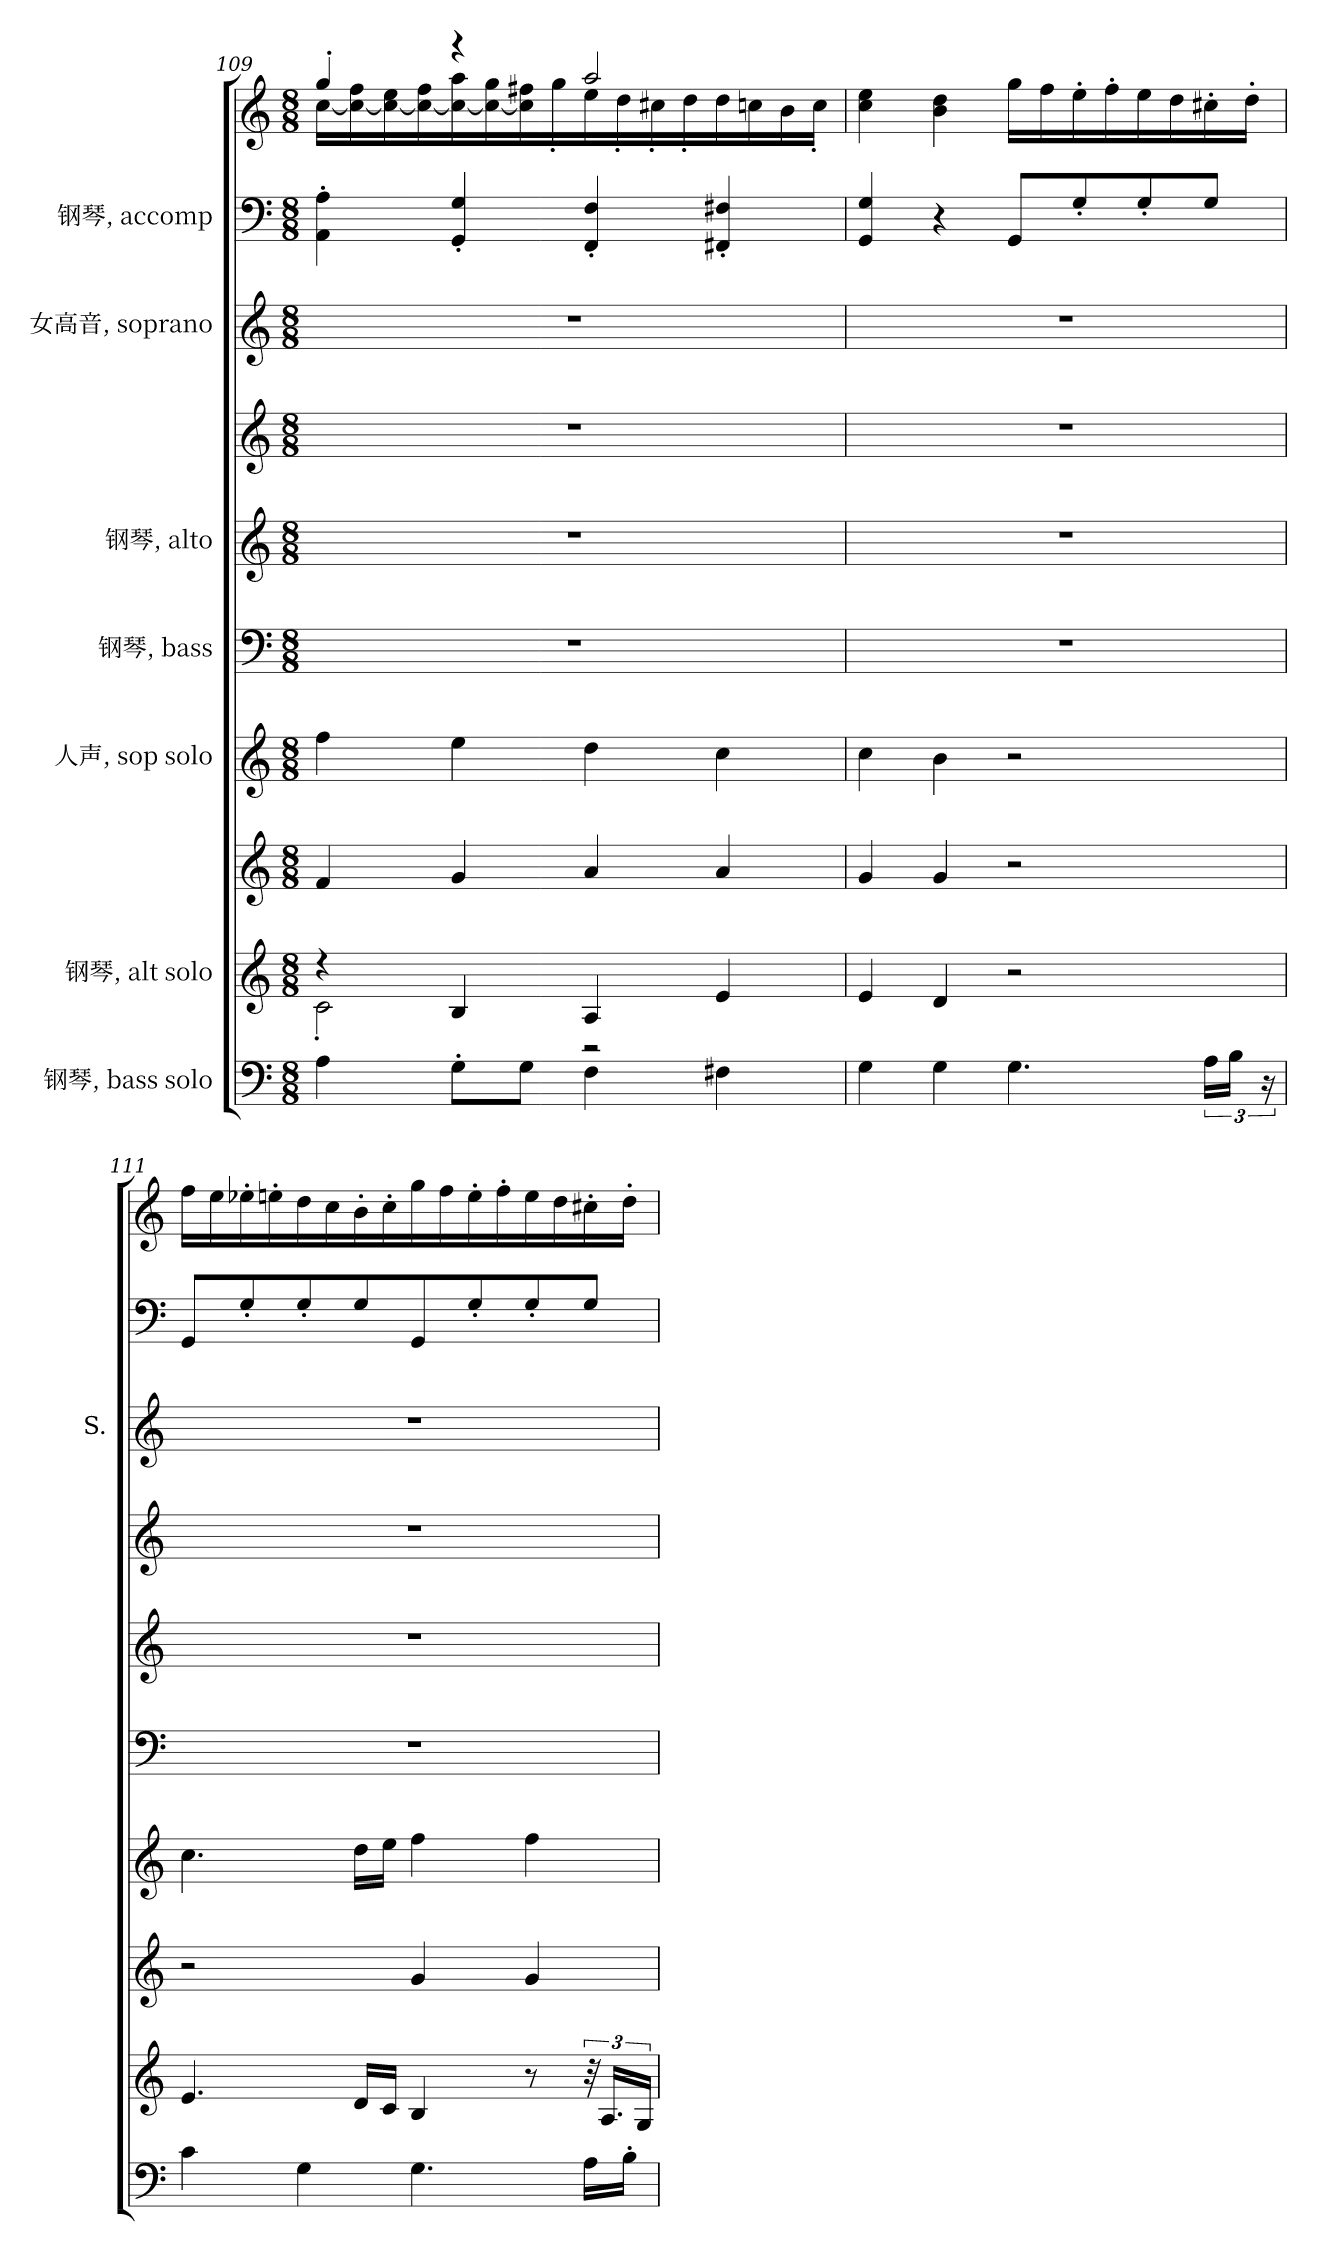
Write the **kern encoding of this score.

**kern	**kern	**kern	**kern	**kern	**kern	**kern	**kern	**kern	**kern
*part7	*part6	*part6	*part5	*part4	*part3	*part3	*part2	*part1	*part1
*staff10	*staff9	*staff8	*staff7	*staff6	*staff5	*staff4	*staff3	*staff2	*staff1
*I"钢琴, bass solo	*I"钢琴, alt solo	*	*I"人声, sop solo	*I"钢琴, bass	*I"钢琴, alto	*	*I"女高音, soprano	*I"钢琴, accomp	*
*	*	*	*	*	*	*	*I'S.	*	*
!!LO:PB:g=z
*clefF4	*clefG2	*clefG2	*clefG2	*clefF4	*clefG2	*clefG2	*clefG2	*clefF4	*clefG2
*k[]	*k[]	*k[]	*k[]	*k[]	*k[]	*k[]	*k[]	*k[]	*k[]
*M8/8	*M8/8	*M8/8	*M8/8	*M8/8	*M8/8	*M8/8	*M8/8	*M8/8	*M8/8
=109	=109	=109	=109	=109	=109	=109	=109	=109	=109
*	*^	*	*	*	*	*	*	*	*^
4A\	4r	2c'\	4f/	4ff\	1r	1r	1r	1r	4AA\' 4A\'	4gg'/	[16cc\LL
.	.	.	.	.	.	.	.	.	.	.	16cc\_ 16ff\
.	.	.	.	.	.	.	.	.	.	.	16cc\_ 16ee\
.	.	.	.	.	.	.	.	.	.	.	16cc\_ 16ff\
8G'\L	4B/	.	4g/	4ee\	.	.	.	.	4GG/' 4G/'	4r	16cc\_ 16aa\
.	.	.	.	.	.	.	.	.	.	.	16cc\_ 16gg\
8G\J	.	.	.	.	.	.	.	.	.	.	16cc\] 16ff#X\
.	.	.	.	.	.	.	.	.	.	.	16gg'\
4F\	4A/	2r	4a/	4dd\	.	.	.	.	4FF/' 4F/'	2aa/	16ee\
.	.	.	.	.	.	.	.	.	.	.	16dd'\
.	.	.	.	.	.	.	.	.	.	.	16cc#X'\
.	.	.	.	.	.	.	.	.	.	.	16dd'\
4F#X\	4e/	.	4a/	4cc\	.	.	.	.	4FF#X/' 4F#X/'	.	16dd\
.	.	.	.	.	.	.	.	.	.	.	16ccn\
.	.	.	.	.	.	.	.	.	.	.	16b\
.	.	.	.	.	.	.	.	.	.	.	16cc'\JJ
*	*v	*v	*	*	*	*	*	*	*	*v	*v
=110	=110	=110	=110	=110	=110	=110	=110	=110	=110
4G\	4e/	4g/	4cc\	1r	1r	1r	1r	4GG/ 4G/	4cc\ 4ee\
4G\	4d/	4g/	4b\	.	.	.	.	4r	4b\ 4dd\
4.G\	2r	2r	2r	.	.	.	.	8GG/L	16gg\LL
.	.	.	.	.	.	.	.	.	16ff\
.	.	.	.	.	.	.	.	8G'/	16ee'\
.	.	.	.	.	.	.	.	.	16ff'\
.	.	.	.	.	.	.	.	8G'/	16ee\
.	.	.	.	.	.	.	.	.	16dd\
24A\LL	.	.	.	.	.	.	.	8G/J	16cc#X'\
24B\JJ	.	.	.	.	.	.	.	.	.
.	.	.	.	.	.	.	.	.	16dd'\JJ
24r	.	.	.	.	.	.	.	.	.
!!LO:PB:g=z
=111	=111	=111	=111	=111	=111	=111	=111	=111	=111
4c\	4.e/	2r	4.cc\	1r	1r	1r	1r	8GG/L	16ff\LL
.	.	.	.	.	.	.	.	.	16ee\
.	.	.	.	.	.	.	.	8G'/	16ee-X'\
.	.	.	.	.	.	.	.	.	16een'\
4G\	.	.	.	.	.	.	.	8G'/	16dd\
.	.	.	.	.	.	.	.	.	16cc\
.	16d/LL	.	16dd\LL	.	.	.	.	8G/	16b'\
.	16c/JJ	.	16ee\JJ	.	.	.	.	.	16cc'\
4.G\	4B/	4g/	4ff\	.	.	.	.	8GG/	16gg\
.	.	.	.	.	.	.	.	.	16ff\
.	.	.	.	.	.	.	.	8G'/	16ee'\
.	.	.	.	.	.	.	.	.	16ff'\
.	8r	4g/	4ff\	.	.	.	.	8G'/	16ee\
.	.	.	.	.	.	.	.	.	16dd\
16A\LL	48r	.	.	.	.	.	.	8G/J	16cc#X'\
.	24.A/LL	.	.	.	.	.	.	.	.
16B'\JJ	.	.	.	.	.	.	.	.	16dd'\JJ
.	24G/JJ	.	.	.	.	.	.	.	.
=	=	=	=	=	=	=	=	=	=
*-	*-	*-	*-	*-	*-	*-	*-	*-	*-
